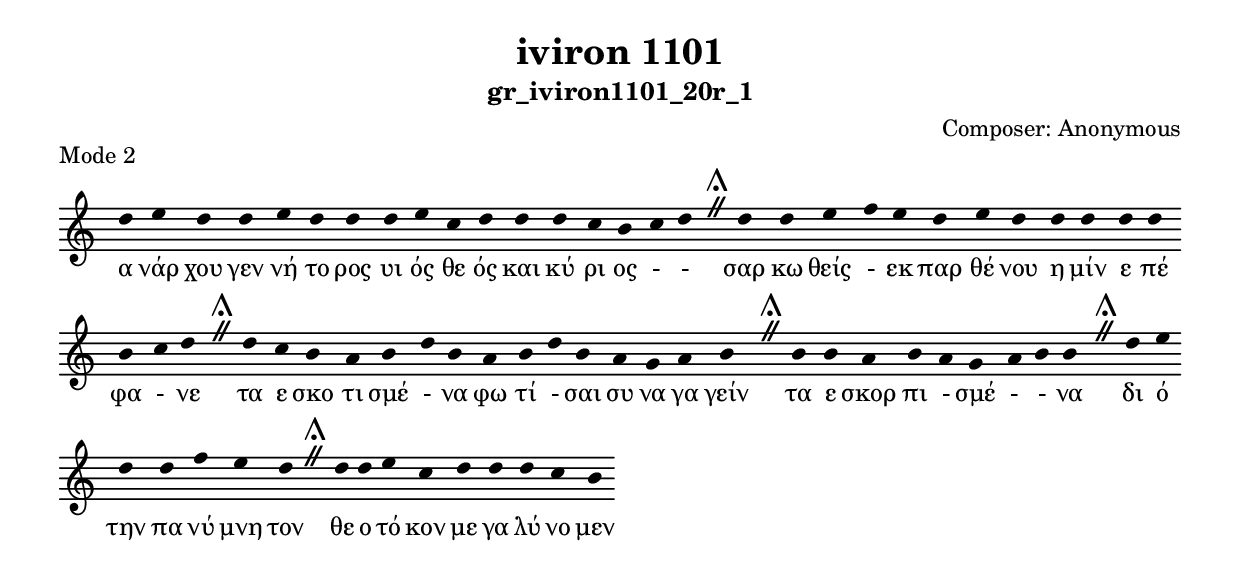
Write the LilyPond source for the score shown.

\include "gregorian.ly"

	\header {
 	  title = "iviron 1101"
	  subtitle = "gr_iviron1101_20r_1"
	  composer = "Composer: Anonymous"
	  piece = "Mode 2"
	}

	chant = {
	  d''4 e''4 d''4 d''4 e''4 d''4 d''4 d''4 e''4 c''4 d''4 d''4 d''4 c''4 b'4 c''4 d''4 \divisioMaior
 d''4 d''4 e''4 f''4 e''4 d''4 e''4 d''4 d''4 d''4 d''4 d''4 b'4 c''4 d''4 \divisioMaior
 d''4 c''4 b'4 a'4 b'4 d''4 b'4 a'4 b'4 d''4 b'4 a'4 g'4 a'4 b'4 \divisioMaior
 b'4 b'4 a'4 b'4 a'4 g'4 a'4 b'4 b'4 \divisioMaior
 d''4 e''4 d''4 d''4 f''4 e''4 d''4 \divisioMaior
 d''4 d''4 e''4 c''4 d''4 d''4 d''4 c''4 b'4\finalis
	}

	verba = \lyricmode {α νάρ χου γεν νή το ρος υι ός θε ός και κύ ρι ος -  - 
σαρ κω θείς - εκ παρ θέ νου η μίν ε πέ φα - νε 
τα ε σκο τι σμέ - να φω τί - σαι συ να γα γείν 
τα ε σκορ πι - σμέ -  - να 
δι ό την πα νύ μνη τον 
θε ο τό κον με γα λύ νο μεν 
	}


	\score {
	  \new Staff <<
	  \new Voice = "melody" \chant
	  \new Lyrics = "one" \lyricsto melody \verba
	  >>
	  \layout {
	    \context {
	      \Staff
	      \remove "Time_signature_engraver"
	      \remove "Bar_engraver"
	    }
	    \context {
	      \Voice
	      \remove "Stem_engraver"
	    }
	  }
	}